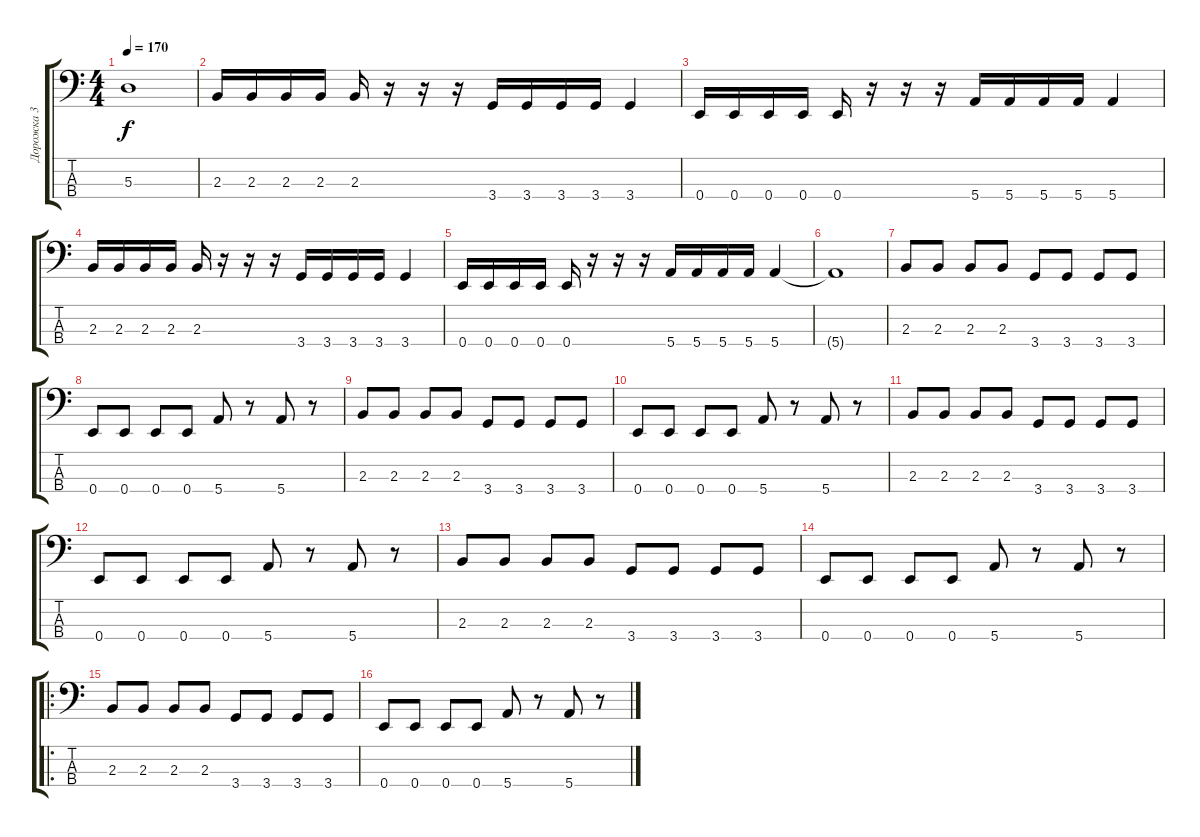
\track ("Дорожка 3" "Дорожка 3") {instrument electricbassfinger}
\staff {score tabs}
\tuning (G2 D2 A1 E1) {hide}
\ts (4 4)
\tempo 170
\clef f4
\ks c
5.3{t}.1{dy f} |
2.3.16 2.3.16 2.3.16 2.3.16 2.3.16 r.16 r.16 r.16 3.4.16 3.4.16 3.4.16 3.4.16 3.4.4 |
0.4.16 0.4.16 0.4.16 0.4.16 0.4.16 r.16 r.16 r.16 5.4.16 5.4.16 5.4.16 5.4.16 5.4.4 |
2.3.16 2.3.16 2.3.16 2.3.16 2.3.16 r.16 r.16 r.16 3.4.16 3.4.16 3.4.16 3.4.16 3.4.4 |
0.4.16 0.4.16 0.4.16 0.4.16 0.4.16 r.16 r.16 r.16 5.4.16 5.4.16 5.4.16 5.4.16 5.4.4 |
5.4{t}.1 |
2.3.8 2.3.8 2.3.8 2.3.8 3.4.8 3.4.8 3.4.8 3.4.8 |
0.4.8 0.4.8 0.4.8 0.4.8 5.4.8 r.8 5.4.8 r.8 |
2.3.8 2.3.8 2.3.8 2.3.8 3.4.8 3.4.8 3.4.8 3.4.8 |
0.4.8 0.4.8 0.4.8 0.4.8 5.4.8 r.8 5.4.8 r.8 |
2.3.8 2.3.8 2.3.8 2.3.8 3.4.8 3.4.8 3.4.8 3.4.8 |
0.4.8 0.4.8 0.4.8 0.4.8 5.4.8 r.8 5.4.8 r.8 |
2.3.8 2.3.8 2.3.8 2.3.8 3.4.8 3.4.8 3.4.8 3.4.8 |
0.4.8 0.4.8 0.4.8 0.4.8 5.4.8 r.8 5.4.8 r.8 |
\ro
2.3.8 2.3.8 2.3.8 2.3.8 3.4.8 3.4.8 3.4.8 3.4.8 |
0.4.8 0.4.8 0.4.8 0.4.8 5.4.8 r.8 5.4.8 r.8
